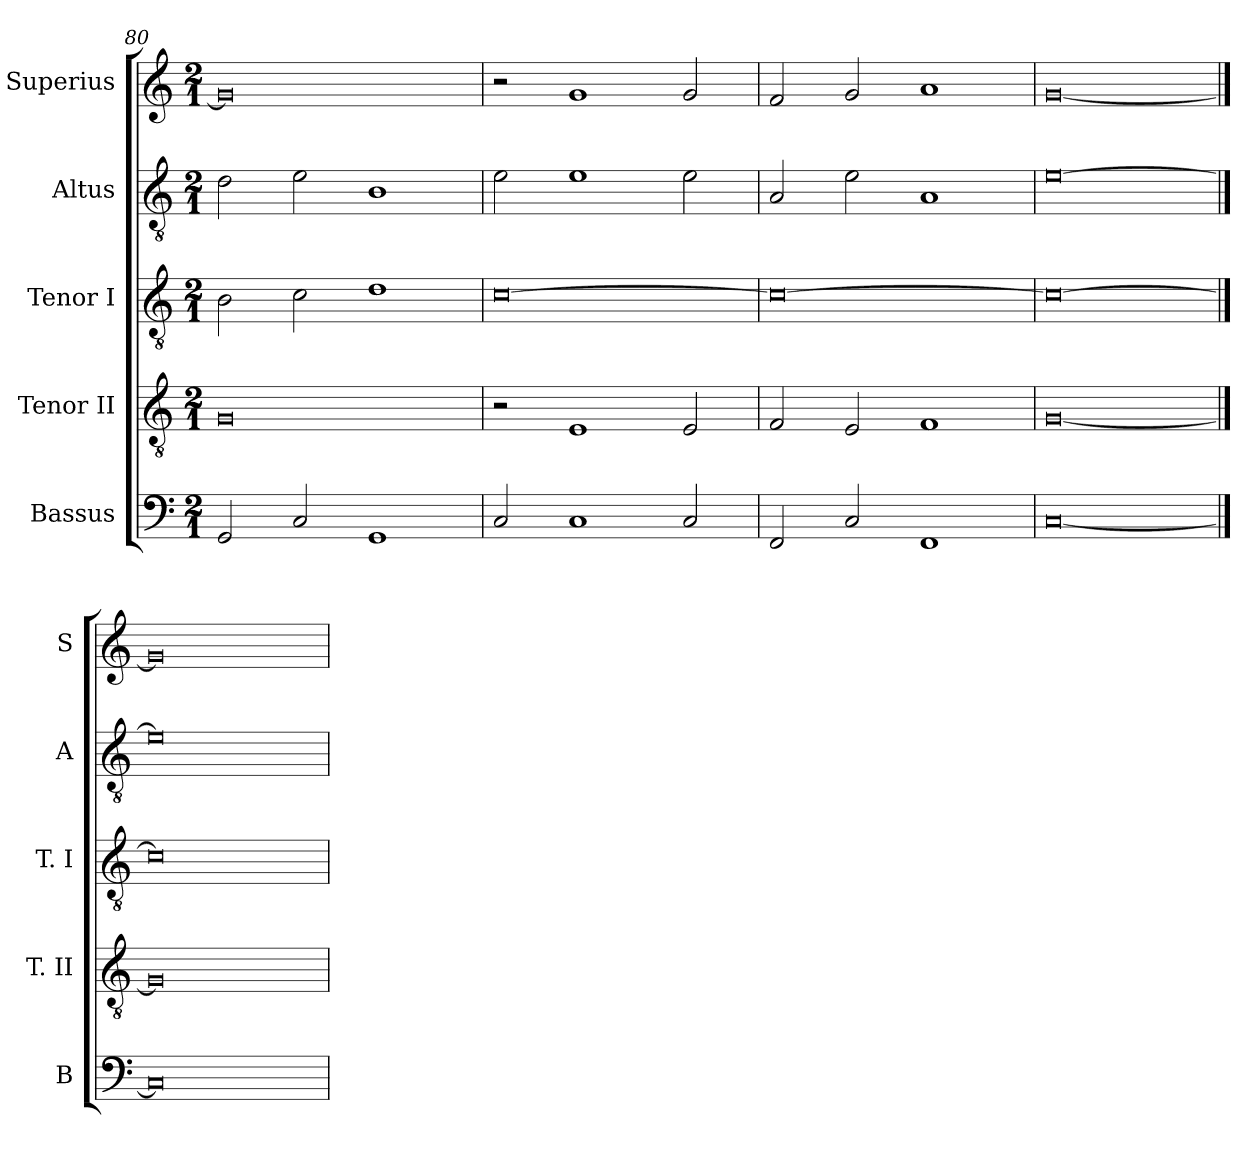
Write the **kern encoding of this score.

**kern	**kern	**kern	**kern	**kern
*part5	*part4	*part3	*part2	*part1
*staff5	*staff4	*staff3	*staff2	*staff1
*I"Bassus	*I"Tenor II	*I"Tenor I	*I"Altus	*I"Superius
*I'B	*I'T. II	*I'T. I	*I'A	*I'S
*clefF4	*clefGv2	*clefGv2	*clefGv2	*clefG2
*k[]	*k[]	*k[]	*k[]	*k[]
*C:	*C:	*C:	*C:	*C:
*M2/1	*M2/1	*M2/1	*M2/1	*M2/1
=80	=80	=80	=80	=80
2GG	0G	2B	2d	0g]
2C	.	2c	2e	.
1GG	.	1d	1B	.
=81	=81	=81	=81	=81
2C	2r	[0c	2e	2r
1C	1E	.	1e	1g
2C	2E	.	2e	2g
=82	=82	=82	=82	=82
2FF	2F	0c_	2A	2f
2C	2E	.	2e	2g
1FF	1F	.	1A	1a
=83	=83	=83	=83	=83
[0C	[0G	0c_	[0e	[0g
==84	==84	==84	==84	==84
0C]	0G]	0c]	0e]	0g]
=	=	=	=	=
*-	*-	*-	*-	*-
